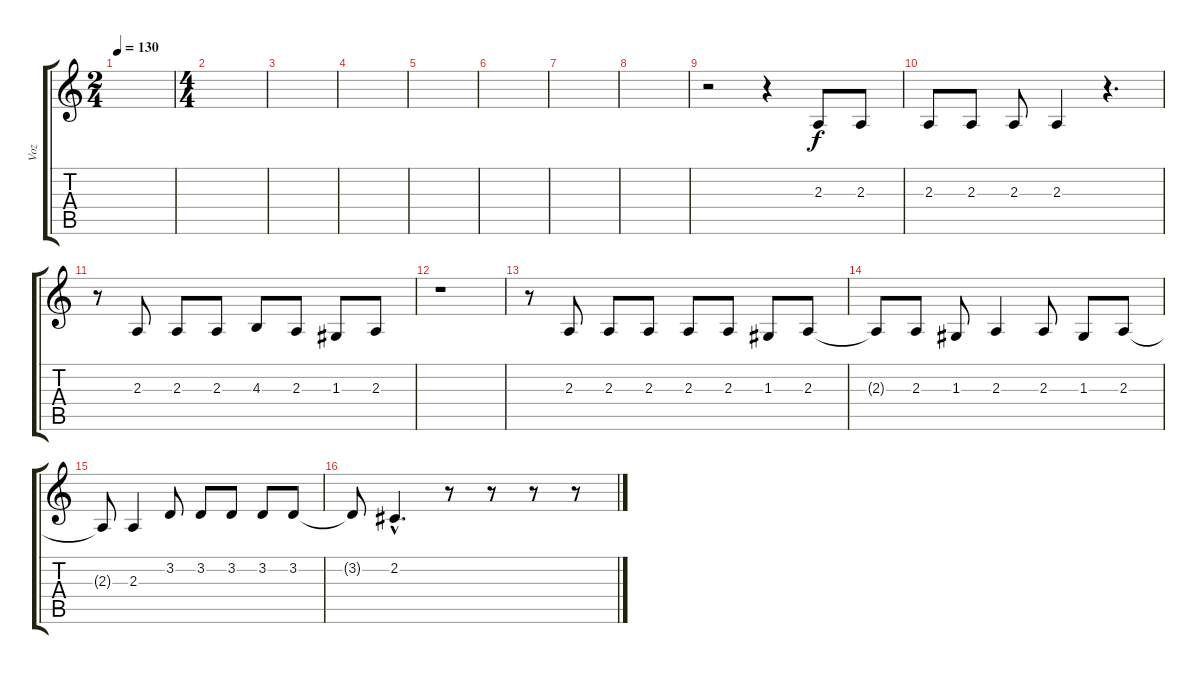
\track ("Voz" "Voz") {instrument lead2sawtooth}
\staff {score tabs}
\tuning (E4 B3 G3 D3 A2 E2) {hide}
\ts (2 4)
\tempo 130
\clef g2
\ks c
|
\ts (4 4)
|
|
|
|
|
|
|
r.2 r.4 2.3.8 2.3.8 |
2.3.8 2.3.8 2.3.8 2.3.4 r.4{d} |
r.8 2.3.8 2.3.8 2.3.8 4.3.8 2.3.8 1.3.8 2.3.8 |
r.1 |
r.8 2.3.8 2.3.8 2.3.8 2.3.8 2.3.8 1.3.8 2.3.8 |
2.3{t}.8 2.3.8 1.3.8 2.3.4 2.3.8 1.3.8 2.3.8 |
2.3{t}.8 2.3.4 3.2.8 3.2.8 3.2.8 3.2.8 3.2.8 |
3.2{t}.8 2.2{hac}.4{d} r.8 r.8 r.8 r.8
